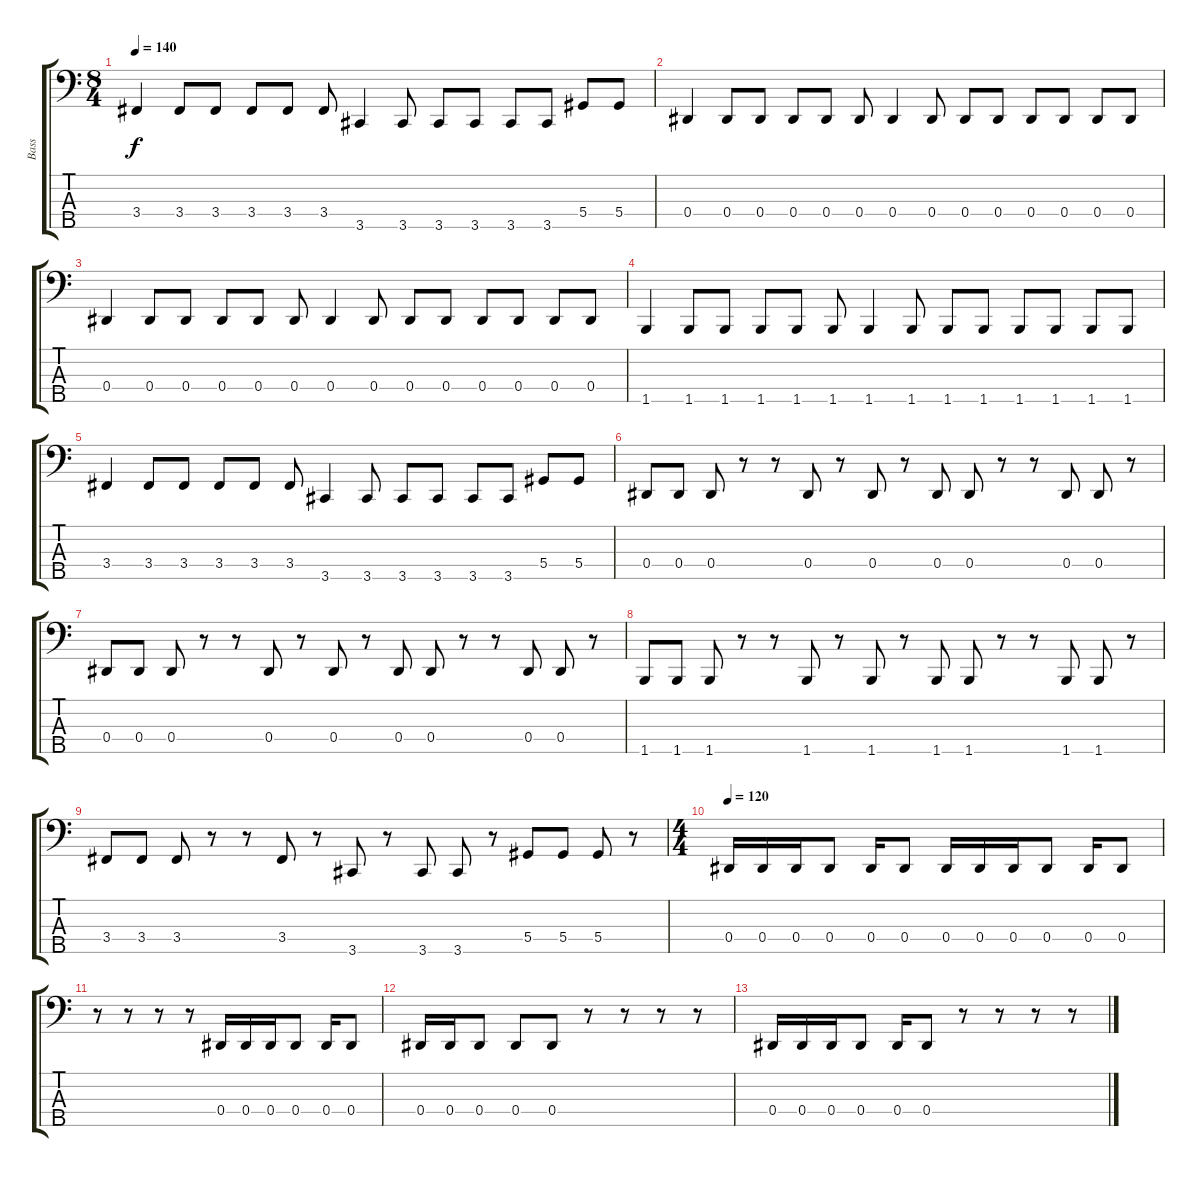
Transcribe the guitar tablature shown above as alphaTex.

\track ("Bass" "Bass") {instrument electricbasspick}
\staff {score tabs}
\tuning (Gb2 Db2 Ab1 Eb1 Bb0) {hide}
\ts (8 4)
\tempo 140
\clef f4
\ks c
3.4.4{dy f} 3.4.8 3.4.8 3.4.8 3.4.8 3.4.8 3.5.4 3.5.8 3.5.8 3.5.8 3.5.8 3.5.8 5.4.8 5.4.8 |
0.4.4 0.4.8 0.4.8 0.4.8 0.4.8 0.4.8 0.4.4 0.4.8 0.4.8 0.4.8 0.4.8 0.4.8 0.4.8 0.4.8 |
0.4.4 0.4.8 0.4.8 0.4.8 0.4.8 0.4.8 0.4.4 0.4.8 0.4.8 0.4.8 0.4.8 0.4.8 0.4.8 0.4.8 |
1.5.4 1.5.8 1.5.8 1.5.8 1.5.8 1.5.8 1.5.4 1.5.8 1.5.8 1.5.8 1.5.8 1.5.8 1.5.8 1.5.8 |
3.4.4 3.4.8 3.4.8 3.4.8 3.4.8 3.4.8 3.5.4 3.5.8 3.5.8 3.5.8 3.5.8 3.5.8 5.4.8 5.4.8 |
0.4.8 0.4.8 0.4.8 r.8 r.8 0.4.8 r.8 0.4.8 r.8 0.4.8 0.4.8 r.8 r.8 0.4.8 0.4.8 r.8 |
0.4.8 0.4.8 0.4.8 r.8 r.8 0.4.8 r.8 0.4.8 r.8 0.4.8 0.4.8 r.8 r.8 0.4.8 0.4.8 r.8 |
1.5.8 1.5.8 1.5.8 r.8 r.8 1.5.8 r.8 1.5.8 r.8 1.5.8 1.5.8 r.8 r.8 1.5.8 1.5.8 r.8 |
3.4.8 3.4.8 3.4.8 r.8 r.8 3.4.8 r.8 3.5.8 r.8 3.5.8 3.5.8 r.8 5.4.8 5.4.8 5.4.8 r.8 |
\ts (4 4)
\tempo 120
0.4.16 0.4.16 0.4.16 0.4.8 0.4.16 0.4.8 0.4.16 0.4.16 0.4.16 0.4.8 0.4.16 0.4.8 |
r.8 r.8 r.8 r.8 0.4.16 0.4.16 0.4.16 0.4.8 0.4.16 0.4.8 |
0.4.16 0.4.16 0.4.8 0.4.8 0.4.8 r.8 r.8 r.8 r.8 |
0.4.16 0.4.16 0.4.16 0.4.8 0.4.16 0.4.8 r.8 r.8 r.8 r.8
